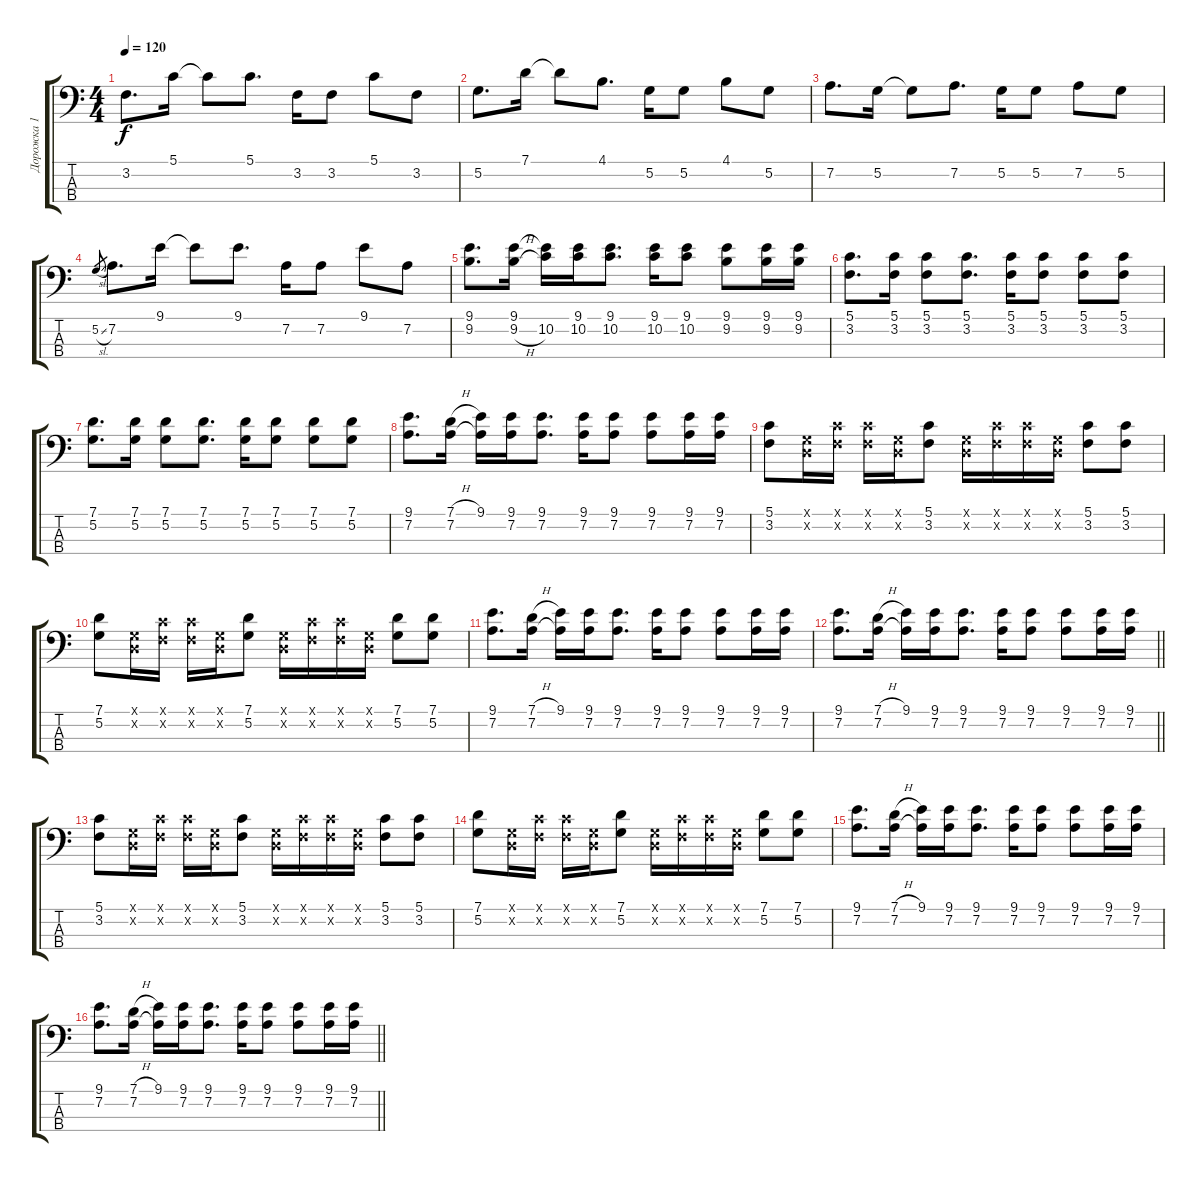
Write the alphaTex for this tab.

\track ("Дорожка 1" "Дорожка 1") {instrument electricbassfinger}
\staff {score tabs}
\tuning (G2 D2 A1 D1) {hide}
\ts (4 4)
\tempo 120
\clef f4
\ks c
3.2.8{d dy f} 5.1.16 5.1{t}.8 5.1.8{d} 3.2.16 3.2.8 5.1.8 3.2.8 |
5.2.8{d} 7.1.16 7.1{t}.8 4.1.8{d} 5.2.16 5.2.8 4.1.8 5.2.8 |
7.2.8{d} 5.2.16 5.2{t}.8 7.2.8{d} 5.2.16 5.2.8 7.2.8 5.2.8 |
5.2{sl}.8{gr} 7.2.8{d} 9.1.16 9.1{t}.8 9.1.8{d} 7.2.16 7.2.8 9.1.8 7.2.8 |
(9.1 9.2).8{d} (9.1 9.2{h}).16 (9.1{t} 10.2).16 (9.1 10.2).16 (9.1 10.2).8{d} (9.1 10.2).16 (9.1 10.2).8 (9.1 9.2).8 (9.1 9.2).16 (9.1 9.2).16 |
(5.1 3.2).8{d} (5.1 3.2).16 (5.1 3.2).8 (5.1 3.2).8{d} (5.1 3.2).16 (5.1 3.2).8 (5.1 3.2).8 (5.1 3.2).8 |
(7.1 5.2).8{d} (7.1 5.2).16 (7.1 5.2).8 (7.1 5.2).8{d} (7.1 5.2).16 (7.1 5.2).8 (7.1 5.2).8 (7.1 5.2).8 |
(9.1 7.2).8{d} (7.1{h} 7.2).16 (9.1 7.2{t}).16 (9.1 7.2).16 (9.1 7.2).8{d} (9.1 7.2).16 (9.1 7.2).8 (9.1 7.2).8 (9.1 7.2).16 (9.1 7.2).16 |
(5.1 3.2).8 (0.1{x} 0.2{x}).16 (5.1{x} 3.2{x}).16 (5.1{x} 3.2{x}).16 (0.1{x} 0.2{x}).16 (5.1 3.2).8 (0.1{x} 0.2{x}).16 (5.1{x} 3.2{x}).16 (5.1{x} 3.2{x}).16 (0.1{x} 0.2{x}).16 (5.1 3.2).8 (5.1 3.2).8 |
(7.1 5.2).8 (0.1{x} 0.2{x}).16 (5.1{x} 3.2{x}).16 (5.1{x} 3.2{x}).16 (0.1{x} 0.2{x}).16 (7.1 5.2).8 (0.1{x} 0.2{x}).16 (5.1{x} 3.2{x}).16 (5.1{x} 3.2{x}).16 (0.1{x} 0.2{x}).16 (7.1 5.2).8 (7.1 5.2).8 |
(9.1 7.2).8{d} (7.1{h} 7.2).16 (9.1 7.2{t}).16 (9.1 7.2).16 (9.1 7.2).8{d} (9.1 7.2).16 (9.1 7.2).8 (9.1 7.2).8 (9.1 7.2).16 (9.1 7.2).16 |
\barLineRight lightlight
(9.1 7.2).8{d} (7.1{h} 7.2).16 (9.1 7.2{t}).16 (9.1 7.2).16 (9.1 7.2).8{d} (9.1 7.2).16 (9.1 7.2).8 (9.1 7.2).8 (9.1 7.2).16 (9.1 7.2).16 |
(5.1 3.2).8 (0.1{x} 0.2{x}).16 (5.1{x} 3.2{x}).16 (5.1{x} 3.2{x}).16 (0.1{x} 0.2{x}).16 (5.1 3.2).8 (0.1{x} 0.2{x}).16 (5.1{x} 3.2{x}).16 (5.1{x} 3.2{x}).16 (0.1{x} 0.2{x}).16 (5.1 3.2).8 (5.1 3.2).8 |
(7.1 5.2).8 (0.1{x} 0.2{x}).16 (5.1{x} 3.2{x}).16 (5.1{x} 3.2{x}).16 (0.1{x} 0.2{x}).16 (7.1 5.2).8 (0.1{x} 0.2{x}).16 (5.1{x} 3.2{x}).16 (5.1{x} 3.2{x}).16 (0.1{x} 0.2{x}).16 (7.1 5.2).8 (7.1 5.2).8 |
(9.1 7.2).8{d} (7.1{h} 7.2).16 (9.1 7.2{t}).16 (9.1 7.2).16 (9.1 7.2).8{d} (9.1 7.2).16 (9.1 7.2).8 (9.1 7.2).8 (9.1 7.2).16 (9.1 7.2).16 |
\barLineRight lightlight
(9.1 7.2).8{d} (7.1{h} 7.2).16 (9.1 7.2{t}).16 (9.1 7.2).16 (9.1 7.2).8{d} (9.1 7.2).16 (9.1 7.2).8 (9.1 7.2).8 (9.1 7.2).16 (9.1 7.2).16
